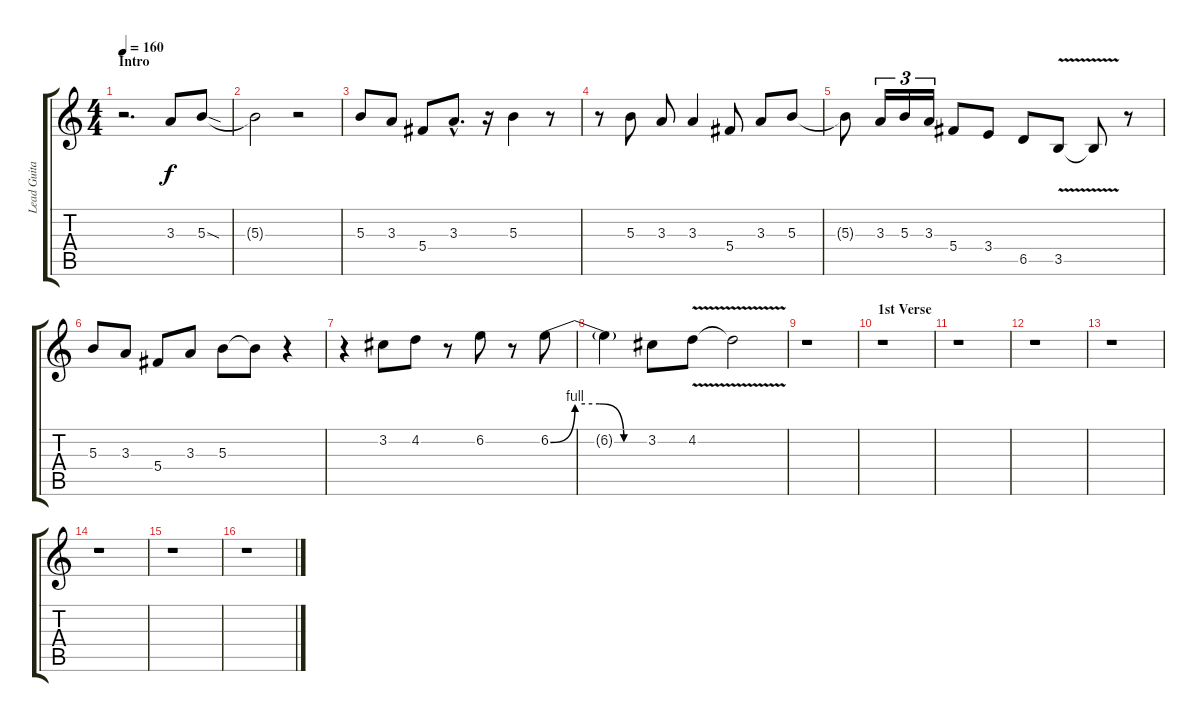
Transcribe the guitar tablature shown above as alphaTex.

\track ("Lead Guitar" "Lead Guita") {instrument distortionguitar}
\staff {score tabs}
\tuning (Eb4 Bb3 Gb3 Db3 Ab2 Eb2) {hide}
\ts (4 4)
\section ("" "Intro")
\tempo 160
\clef g2
\ks c
r.2{d dy f instrument distortionguitar} 3.3.8 5.3{sod}.8 |
5.3{t}.2 r.2 |
5.3.8 3.3.8 5.4.8 3.3{hac}.8{d} r.16 5.3.4 r.8 |
r.8 5.3.8 3.3.8 3.3.4 5.4.8 3.3.8 5.3.8 |
5.3{t}.8 3.3.16{tu (3 2)} 5.3.16{tu (3 2)} 3.3.16{tu (3 2)} 5.4.8 3.4.8 6.5.8 3.5{v}.8 3.5{t}.8 r.8 |
5.3.8 3.3.8 5.4.8 3.3.8 5.3.8 5.3{t}.8 r.4 |
r.4 3.2.8 4.2.8 r.8 6.2.8 r.8 6.2{be (custom 0 0 15 4 30 4 45 0 60 0)}.8 |
6.2{t}.4 3.2.8 4.2{v}.8 4.2{t}.2 |
r.1 |
\section ("" "1st Verse")
r.1 |
r.1 |
r.1 |
r.1 |
r.1 |
r.1 |
r.1
